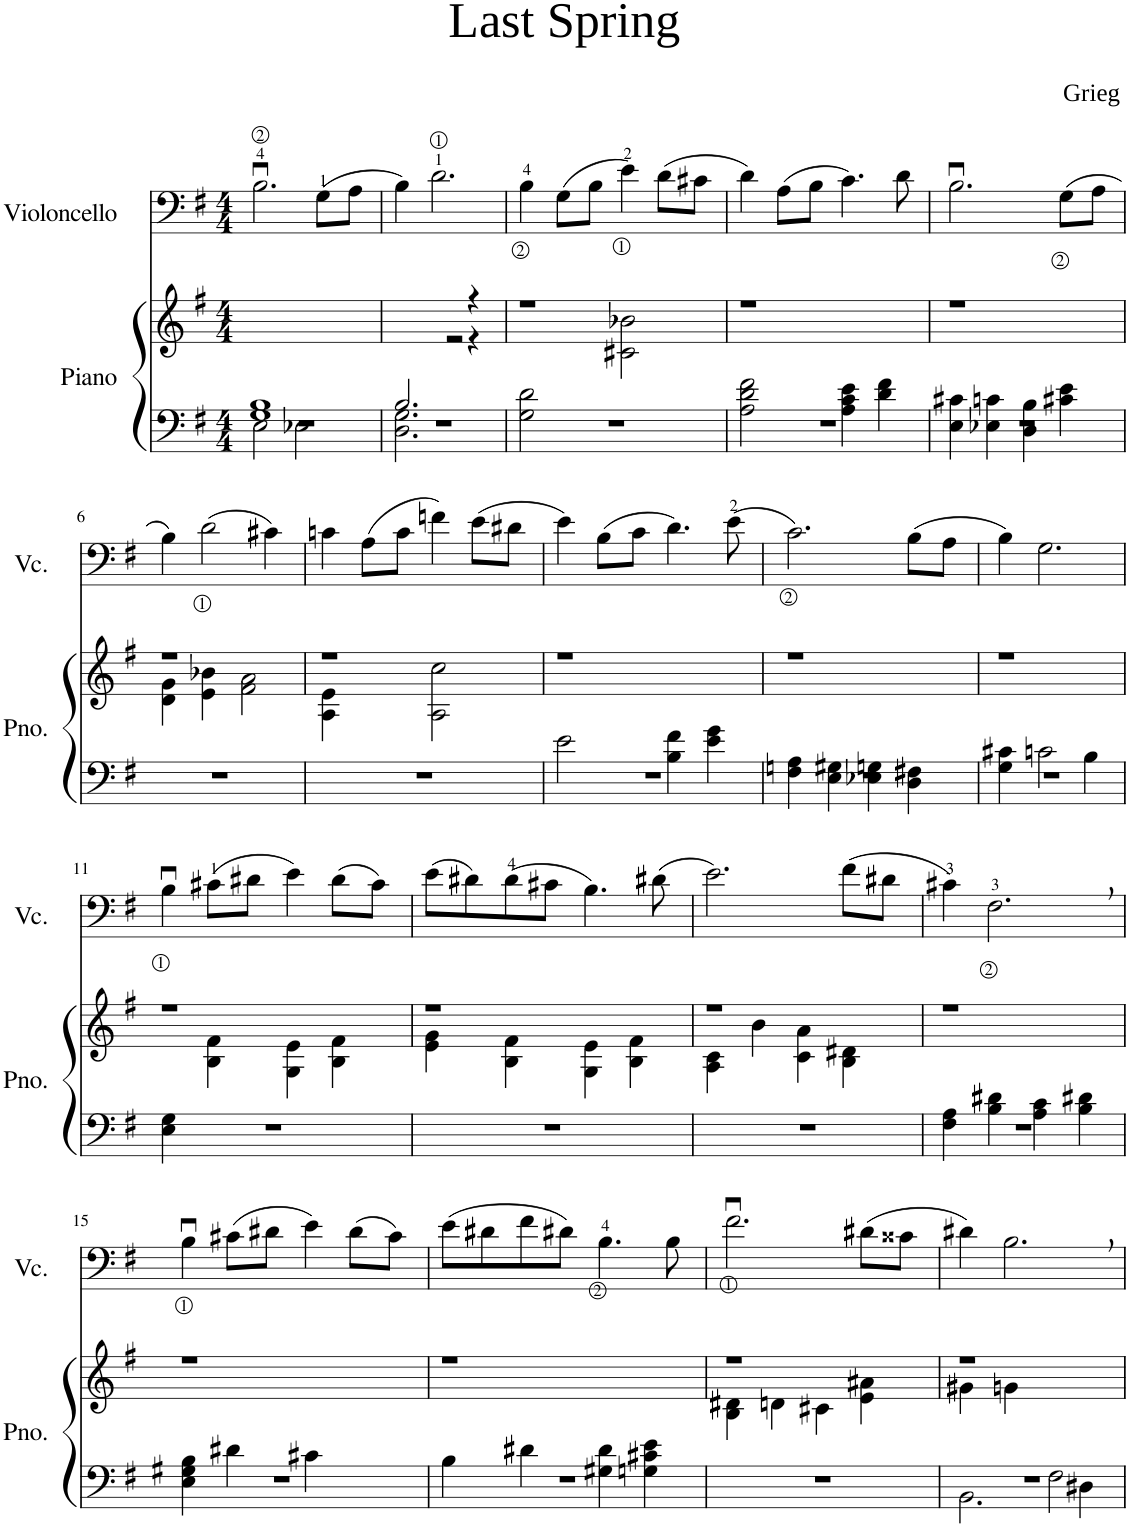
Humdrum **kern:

**kern	**kern	**kern
*part2	*part2	*part1
*staff3	*staff2	*staff1
*I"Piano	*	*I"Violoncello
*I'Pno.	*	*I'Vc.
*clefF4	*clefG2	*clefF4
*k[f#]	*k[f#]	*k[f#]
*M4/4	*M4/4	*M4/4
=1	=1	=1
*^	*	*
*	*^	*	*
1G 1B	2E\	1r	1ryy	2.Bu\
.	2E-X\	.	.	.
.	.	.	.	(8G\L
.	.	.	.	8A\J
=2	=2	=2	=2	=2
*	*	*	*^	*
*	*	*	*	*^	*
2.B/	2.D\ 2.G\	1r	2.ryy	2.ryy	2ryy	4B\)
.	.	.	.	.	.	2.d\
.	.	.	.	.	2r	.
4ryy	4ryy	.	4r	4r	.	.
*	*v	*v	*	*	*	*
*	*	*	*v	*v	*
=3	=3	=3	=3	=3
2G\ 2d\	1r	1r	2ryy	4B\
.	.	.	.	(8G\L
.	.	.	.	8B\J
2ryy	.	.	2c#X\ 2b-X\	4e\)
.	.	.	.	(8d\L
.	.	.	.	8c#X\J
*	*	*v	*v	*
=4	=4	=4	=4
2A\ 2d\ 2f#\	1r	1r	4d\)
.	.	.	(8A\L
.	.	.	8B\J
4A\ 4c\ 4e\	.	.	4.c\)
4d\ 4f#\	.	.	.
.	.	.	8d\
=5	=5	=5	=5
4E\ 4c#X\	1r	1r	2.Bu\
4E-X\ 4cn\	.	.	.
4D\ 4B\	.	.	.
4c#X\ 4e\	.	.	(8G\L
.	.	.	8A\J
*v	*v	*	*
!!LO:LB:g=z
=6	=6	=6
*	*^	*
1r	1r	4d\ 4g\	4B\)
.	.	4e\ 4b-X\	(2d\
.	.	2f#\ 2a\	.
.	.	.	4c#X\)
=7	=7	=7	=7
1r	1r	4A\ 4e\	4cn\
.	.	4ryy	(8A\L
.	.	.	8c\J
.	.	2A\ 2cc\	4fn\)
.	.	.	(8e\L
.	.	.	8d#X\J
*	*v	*v	*
=8	=8	=8
*^	*	*
2e\	1r	1r	4e\)
.	.	.	(8B\L
.	.	.	8c\J
4B\ 4f#\	.	.	4.d\)
4e\ 4g\	.	.	.
.	.	.	(8e\
=9	=9	=9	=9
4Fn\ 4A\	1r	1r	2.c\)
4E\ 4G#X\	.	.	.
4E-X\ 4Gn\	.	.	.
4D\ 4F#X\	.	.	(8B\L
.	.	.	8A\J
=10	=10	=10	=10
4G\ 4c#X\	1r	1r	4B\)
2cn\	.	.	2.G\
4B\	.	.	.
!!LO:LB:g=z
=11	=11	=11	=11
*	*	*^	*
4E\ 4G\	1r	1r	4ryy	4Bu\
2.ryy	.	.	4B\ 4f#\	(8c#X\L
.	.	.	.	8d#X\J
.	.	.	4G\ 4e\	4e\)
.	.	.	4B\ 4f#\	(8d#\L
.	.	.	.	8c#\J)
*v	*v	*	*	*
=12	=12	=12	=12
1r	1r	4e\ 4g\	(8e\L
.	.	.	8d#X\)
.	.	4B\ 4f#\	(8d#\
.	.	.	8c#X\J
.	.	4G\ 4e\	4.B\)
.	.	4B\ 4f#\	.
.	.	.	(8d#X\
=13	=13	=13	=13
1r	1r	4A\ 4c\	2.e\)
.	.	4b\	.
.	.	4c\ 4a\	.
.	.	4B\ 4d#X\	(8f#\L
.	.	.	8d#X\J
*	*v	*v	*
=14	=14	=14
*^	*	*
4F#\ 4A\	1r	1r	4c#X\)
4B\ 4d#X\	.	.	2.F#,\
4A\ 4c\	.	.	.
4B\ 4d#X\	.	.	.
!!LO:LB:g=z
=15	=15	=15	=15
4E\ 4G#X\ 4B\	1r	1r	4Bu\
4d#X\	.	.	(8c#X\L
.	.	.	8d#X\J
4c#X\	.	.	4e\)
4ryy	.	.	(8d#\L
.	.	.	8c#\J)
=16	=16	=16	=16
4B\	1r	1r	(8e\L
.	.	.	8d#X\
4d#X\	.	.	8f#\
.	.	.	8d#X\J)
4G#X\ 4d#\	.	.	4.B\
4Gn\ 4c#X\ 4e\	.	.	.
.	.	.	8B\
*v	*v	*	*
=17	=17	=17
*	*^	*
1r	1r	4B\ 4d#X\	2.f#u\
.	.	4dn\	.
.	.	4c#X\	.
.	.	4e\ 4a#X\	(8d#X\L
.	.	.	8c##X\J
=18	=18	=18	=18
*^	*	*	*
*	*^	*	*	*
2ryy	2.BB\	1r	1r	4g#X\	4d#X\)
.	.	.	.	4gn\	2.B,\
2F#\	.	.	.	2ryy	.
.	4D#X\	.	.	.	.
*v	*v	*v	*	*	*
*	*v	*v	*
=	=	=
*-	*-	*-
